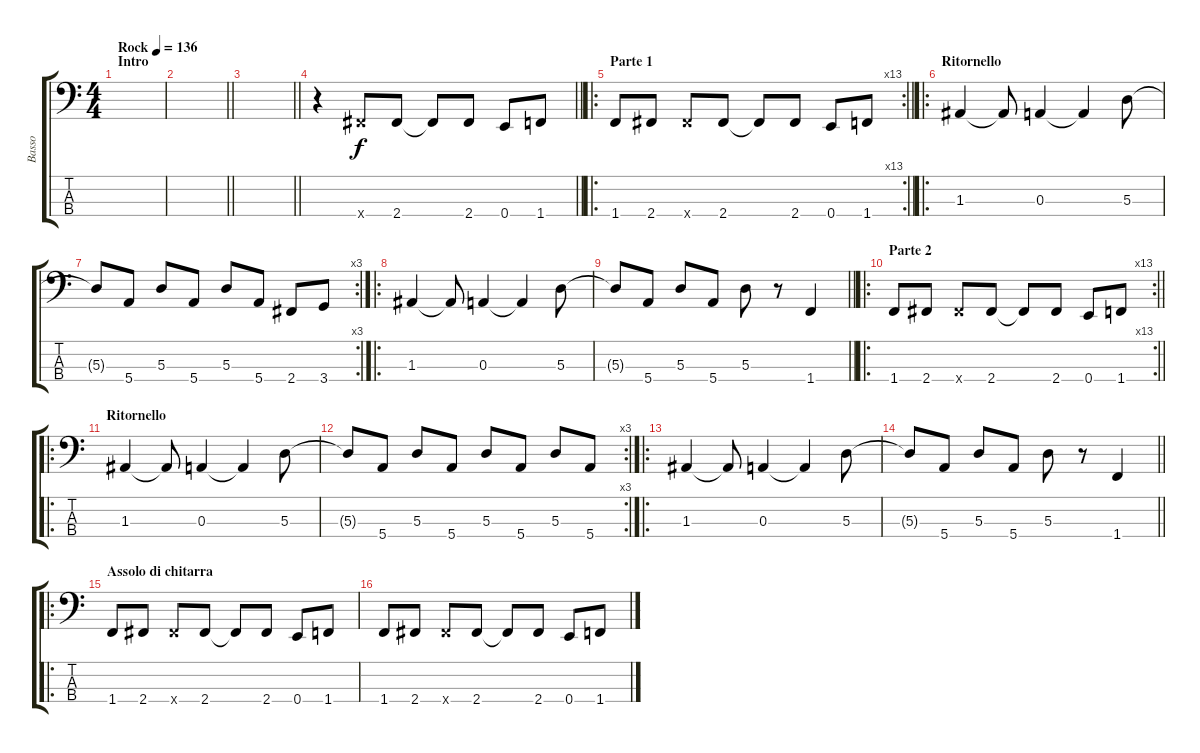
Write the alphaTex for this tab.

\track ("Basso" "Basso") {instrument electricbasspick}
\staff {score tabs}
\tuning (G2 D2 A1 E1) {hide}
\ts (4 4)
\section ("" "Intro")
\tempo (136 "Rock")
\clef f4
\ks c
|
\barLineRight lightlight
|
\section ("" "")
\barLineRight lightlight
|
\section ("" "")
\barLineRight lightlight
r.4 2.4{x}.8 2.4.8 2.4{t}.8 2.4.8 0.4.8 1.4.8 |
\ro
\rc 13
\section ("" "Parte 1")
\barLineRight lightlight
1.4.8 2.4.8 2.4{x}.8 2.4.8 2.4{t}.8 2.4.8 0.4.8 1.4.8 |
\ro
\section ("" "Ritornello")
1.3.4 1.3{t}.8 0.3.4 0.3{t}.4 5.3.8 |
\rc 3
5.3{t}.8 5.4.8 5.3.8 5.4.8 5.3.8 5.4.8 2.4.8 3.4.8 |
\ro
1.3.4 1.3{t}.8 0.3.4 0.3{t}.4 5.3.8 |
\barLineRight lightlight
5.3{t}.8 5.4.8 5.3.8 5.4.8 5.3.8 r.8 1.4.4 |
\ro
\rc 13
\section ("" "Parte 2")
\barLineRight lightlight
1.4.8 2.4.8 2.4{x}.8 2.4.8 2.4{t}.8 2.4.8 0.4.8 1.4.8 |
\ro
\section ("" "Ritornello")
1.3.4 1.3{t}.8 0.3.4 0.3{t}.4 5.3.8 |
\rc 3
5.3{t}.8 5.4.8 5.3.8 5.4.8 5.3.8 5.4.8 5.3.8 5.4.8 |
\ro
1.3.4 1.3{t}.8 0.3.4 0.3{t}.4 5.3.8 |
\barLineRight lightlight
5.3{t}.8 5.4.8 5.3.8 5.4.8 5.3.8 r.8 1.4.4 |
\ro
\section ("" "Assolo di chitarra")
1.4.8 2.4.8 2.4{x}.8 2.4.8 2.4{t}.8 2.4.8 0.4.8 1.4.8 |
1.4.8 2.4.8 2.4{x}.8 2.4.8 2.4{t}.8 2.4.8 0.4.8 1.4.8
